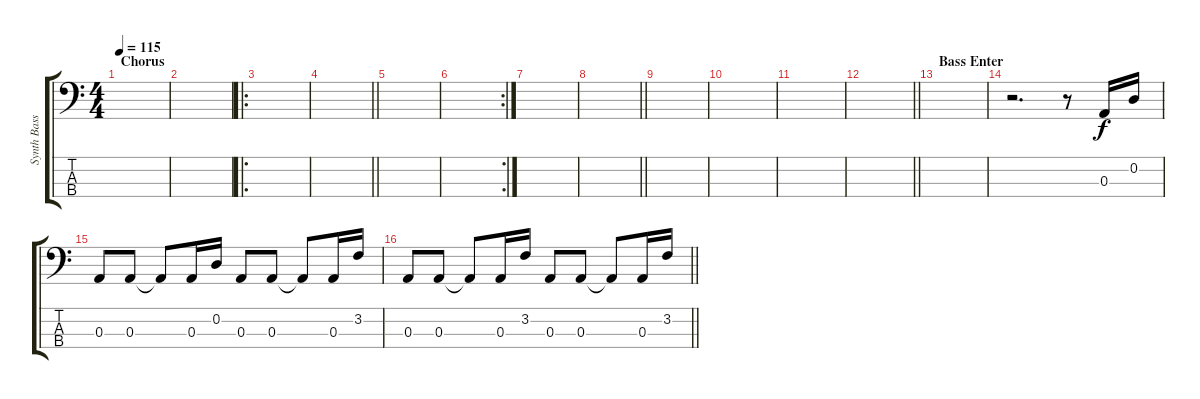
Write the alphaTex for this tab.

\track ("Synth Bass/Bass(Dave)" "Synth Bass") {instrument synthbass1}
\staff {score tabs}
\tuning (G2 D2 A1 E1) {hide}
\ts (4 4)
\section ("" "Chorus")
\tempo 115
\clef f4
\ks c
|
|
\ro
|
\barLineRight lightlight
|
\section ("" "")
|
\rc 2
|
|
\barLineRight lightlight
|
\section ("" "")
|
|
|
\barLineRight lightlight
|
\section ("" "Bass Enter")
|
r.2{d} r.8 0.3.16 0.2.16 |
0.3.8 0.3.8 0.3{t}.8 0.3.16 0.2.16 0.3.8 0.3.8 0.3{t}.8 0.3.16 3.2.16 |
\barLineRight lightlight
0.3.8 0.3.8 0.3{t}.8 0.3.16 3.2.16 0.3.8 0.3.8 0.3{t}.8 0.3.16 3.2.16
